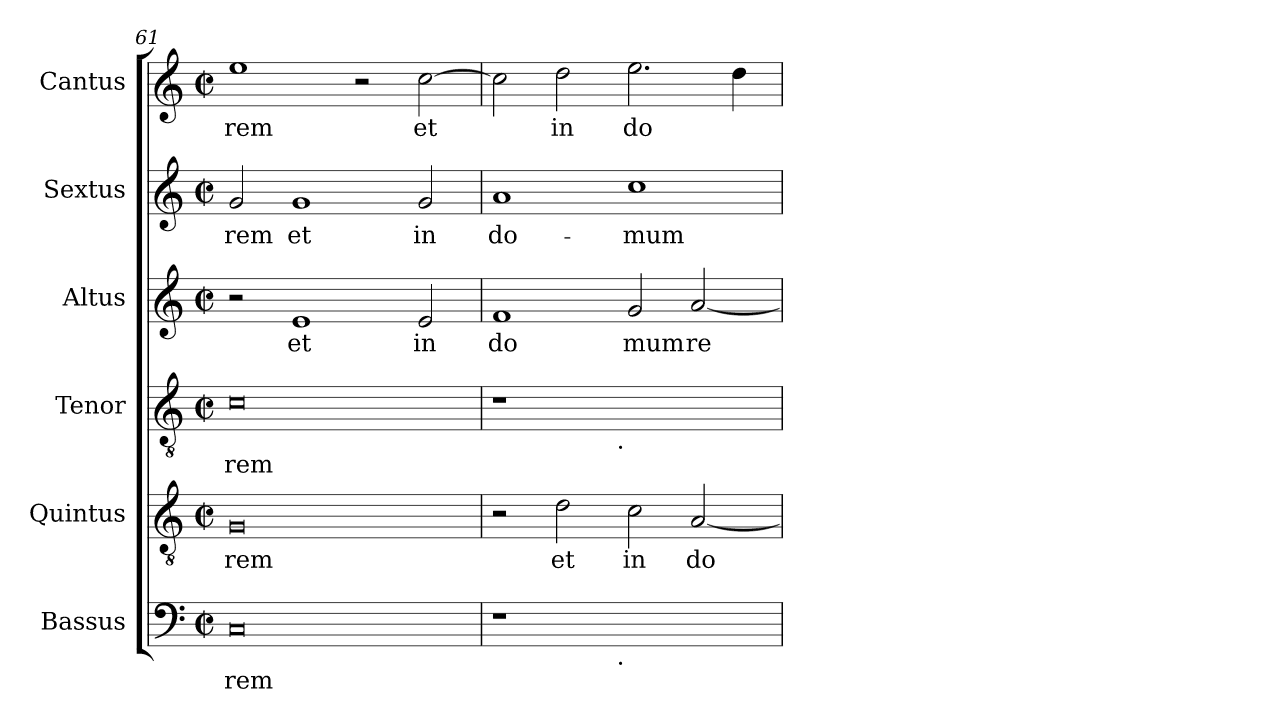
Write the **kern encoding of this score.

**kern	**text	**kern	**text	**kern	**text	**kern	**text	**kern	**text	**kern	**text
*part6	*part6	*part5	*part5	*part4	*part4	*part3	*part3	*part2	*part2	*part1	*part1
*staff6	*staff6	*staff5	*staff5	*staff4	*staff4	*staff3	*staff3	*staff2	*staff2	*staff1	*staff1
*I"Bassus	*	*I"Quintus	*	*I"Tenor	*	*I"Altus	*	*I"Sextus	*	*I"Cantus	*
*clefF4	*	*clefGv2	*	*clefGv2	*	*clefG2	*	*clefG2	*	*clefG2	*
*k[]	*	*k[]	*	*k[]	*	*k[]	*	*k[]	*	*k[]	*
*C:	*	*C:	*	*C:	*	*C:	*	*C:	*	*C:	*
*M2/2	*	*M2/2	*	*M2/2	*	*M2/2	*	*M2/2	*	*M2/2	*
*met(c|)	*	*met(c|)	*	*met(c|)	*	*met(c|)	*	*met(c|)	*	*met(c|)	*
=61	=61	=61	=61	=61	=61	=61	=61	=61	=61	=61	=61
!	!LO:LY:b:cj	!	!LO:LY:b:cj	!	!LO:LY:b:cj	!	!	!	!LO:LY:b:cj	!	!LO:LY:b:cj
0C	rem	0G	rem	0c	rem	2r	.	2g/	-rem	1ee	rem
!	!	!	!	!	!	!	!LO:LY:b:cj	!	!LO:LY:b:cj	!	!
.	.	.	.	.	.	1e	et	1g	et	.	.
.	.	.	.	.	.	.	.	.	.	2r	.
!	!	!	!	!	!	!	!LO:LY:b:cj	!	!LO:LY:b:cj	!	!LO:LY:b:cj
.	.	.	.	.	.	2e/	in	2g/	in	[>2cc\	et
=62	=62	=62	=62	=62	=62	=62	=62	=62	=62	=62	=62
!	!	!	!	!	!	!	!LO:LY:b:cj	!	!LO:LY:b:cj	!	!LO:LY:b:cj
*^	*	*	*	*^	*	*	*	*	*	*	*
1r	2ryy	.	2r	.	1r	2ryy	.	1f	do	1a	do-	2cc\]	.
!	!	!	!	!LO:LY:b:cj	!	!	!	!	!	!	!	!	!LO:LY:b:cj
.	4...ryy	.	2d\	et	.	4...ryy	.	.	.	.	.	2dd\	in
!	!	!	!	!	!	!LO:TX:b:t=.	!	!	!	!	!	!	!
!	!LO:TX:b:t=.	!	!	!	!	!	!	!	!	!	!	!	!
.	1ryy	.	.	.	.	1ryy	.	.	.	.	.	.	.
!	!	!	!	!LO:LY:b:cj	!	!	!	!	!LO:LY:b:cj	!	!LO:LY:b:cj	!	!LO:LY:b:cj
1ryy	.	.	2c\	in	1ryy	.	.	2g/	mum	1cc	-mum	2.ee\	do
!	!	!	!	!LO:LY:b:cj	!	!	!	!	!LO:LY:b:cj	!	!	!	!
.	.	.	[<2A/	do	.	.	.	[<2a/	re	.	.	.	.
!	!	!	!	!	!	!	!	!	!	!	!	!	!LO:LY:b:cj
.	.	.	.	.	.	.	.	.	.	.	.	4dd\	.
.	32ryy	.	.	.	.	32ryy	.	.	.	.	.	.	.
*v	*v	*	*	*	*v	*v	*	*	*	*	*	*	*
=	=	=	=	=	=	=	=	=	=	=	=
*-	*-	*-	*-	*-	*-	*-	*-	*-	*-	*-	*-
